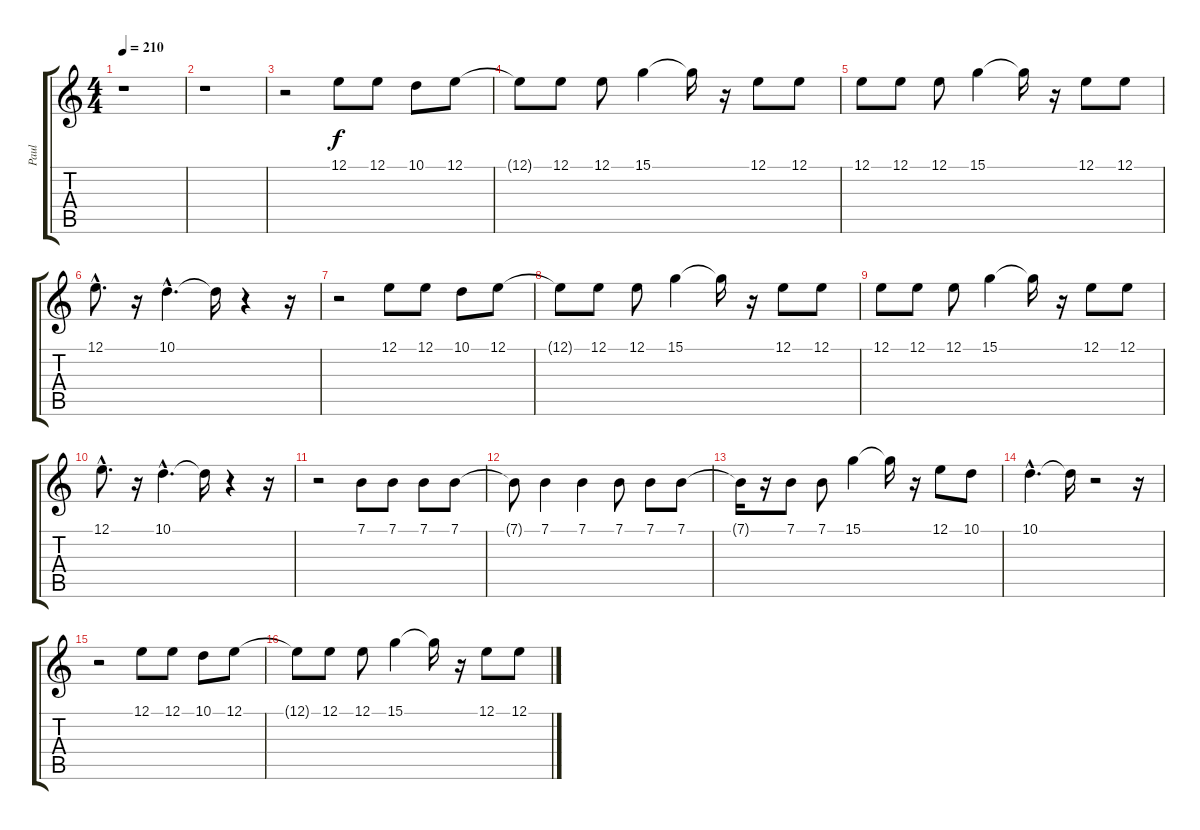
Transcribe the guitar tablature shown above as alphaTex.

\track ("Paul" "Paul") {instrument choiraahs}
\staff {score tabs}
\tuning (E4 B3 G3 D3 A2 E2) {hide}
\ts (4 4)
\tempo 210
\clef g2
\ks c
r.1{dy f} |
r.1 |
r.2 12.1.8 12.1.8 10.1.8 12.1.8 |
12.1{t}.8 12.1.8 12.1.8 15.1.4 15.1{t}.16 r.16 12.1.8 12.1.8 |
12.1.8 12.1.8 12.1.8 15.1.4 15.1{t}.16 r.16 12.1.8 12.1.8 |
12.1{hac}.8{d} r.16 10.1{hac}.4{d} 10.1{t}.16 r.4 r.16 |
r.2 12.1.8 12.1.8 10.1.8 12.1.8 |
12.1{t}.8 12.1.8 12.1.8 15.1.4 15.1{t}.16 r.16 12.1.8 12.1.8 |
12.1.8 12.1.8 12.1.8 15.1.4 15.1{t}.16 r.16 12.1.8 12.1.8 |
12.1{hac}.8{d} r.16 10.1{hac}.4{d} 10.1{t}.16 r.4 r.16 |
r.2 7.1.8 7.1.8 7.1.8 7.1.8 |
7.1{t}.8 7.1.4 7.1.4 7.1.8 7.1.8 7.1.8 |
7.1{t}.16 r.16 7.1.8 7.1.8 15.1.4 15.1{t}.16 r.16 12.1.8 10.1.8 |
10.1{hac}.4{d} 10.1{t}.16 r.2 r.16 |
r.2 12.1.8 12.1.8 10.1.8 12.1.8 |
12.1{t}.8 12.1.8 12.1.8 15.1.4 15.1{t}.16 r.16 12.1.8 12.1.8
